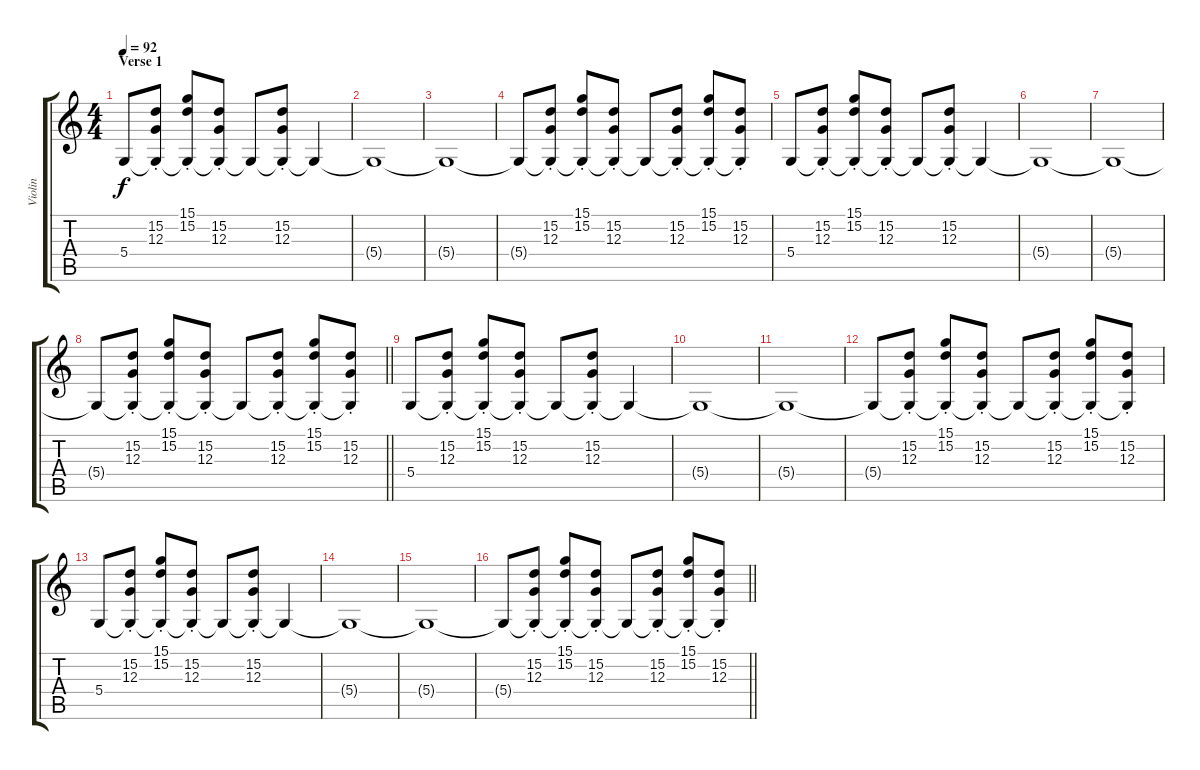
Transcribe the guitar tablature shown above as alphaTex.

\track ("Violin" "Violin") {instrument violin}
\staff {score tabs}
\tuning (E4 B3 G3 D3 A2 E2) {hide}
\ts (4 4)
\section ("" "Verse 1")
\tempo 92
\clef g2
\ks c
5.4.8{dy f} (15.2{st} 12.3{st} 5.4{t}).8 (15.1{st} 15.2{st} 5.4{t}).8 (15.2{st} 12.3{st} 5.4{t}).8 5.4{t}.8 (15.2{st} 12.3{st} 5.4{t}).8 5.4{t}.4 |
5.4{t}.1 |
5.4{t}.1 |
5.4{t}.8 (15.2{st} 12.3{st} 5.4{t}).8 (15.1{st} 15.2{st} 5.4{t}).8 (15.2{st} 12.3{st} 5.4{t}).8 5.4{t}.8 (15.2{st} 12.3{st} 5.4{t}).8 (15.1{st} 15.2{st} 5.4{t}).8 (15.2{st} 12.3{st} 5.4{t}).8 |
5.4.8 (15.2{st} 12.3{st} 5.4{t}).8 (15.1{st} 15.2{st} 5.4{t}).8 (15.2{st} 12.3{st} 5.4{t}).8 5.4{t}.8 (15.2{st} 12.3{st} 5.4{t}).8 5.4{t}.4 |
5.4{t}.1 |
5.4{t}.1 |
\barLineRight lightlight
5.4{t}.8 (15.2{st} 12.3{st} 5.4{t}).8 (15.1{st} 15.2{st} 5.4{t}).8 (15.2{st} 12.3{st} 5.4{t}).8 5.4{t}.8 (15.2{st} 12.3{st} 5.4{t}).8 (15.1{st} 15.2{st} 5.4{t}).8 (15.2{st} 12.3{st} 5.4{t}).8 |
\section ("" "")
5.4.8 (15.2{st} 12.3{st} 5.4{t}).8 (15.1{st} 15.2{st} 5.4{t}).8 (15.2{st} 12.3{st} 5.4{t}).8 5.4{t}.8 (15.2{st} 12.3{st} 5.4{t}).8 5.4{t}.4 |
5.4{t}.1 |
5.4{t}.1 |
5.4{t}.8 (15.2{st} 12.3{st} 5.4{t}).8 (15.1{st} 15.2{st} 5.4{t}).8 (15.2{st} 12.3{st} 5.4{t}).8 5.4{t}.8 (15.2{st} 12.3{st} 5.4{t}).8 (15.1{st} 15.2{st} 5.4{t}).8 (15.2{st} 12.3{st} 5.4{t}).8 |
5.4.8 (15.2{st} 12.3{st} 5.4{t}).8 (15.1{st} 15.2{st} 5.4{t}).8 (15.2{st} 12.3{st} 5.4{t}).8 5.4{t}.8 (15.2{st} 12.3{st} 5.4{t}).8 5.4{t}.4 |
5.4{t}.1 |
5.4{t}.1 |
\barLineRight lightlight
5.4{t}.8 (15.2{st} 12.3{st} 5.4{t}).8 (15.1{st} 15.2{st} 5.4{t}).8 (15.2{st} 12.3{st} 5.4{t}).8 5.4{t}.8 (15.2{st} 12.3{st} 5.4{t}).8 (15.1{st} 15.2{st} 5.4{t}).8 (15.2{st} 12.3{st} 5.4{t}).8
